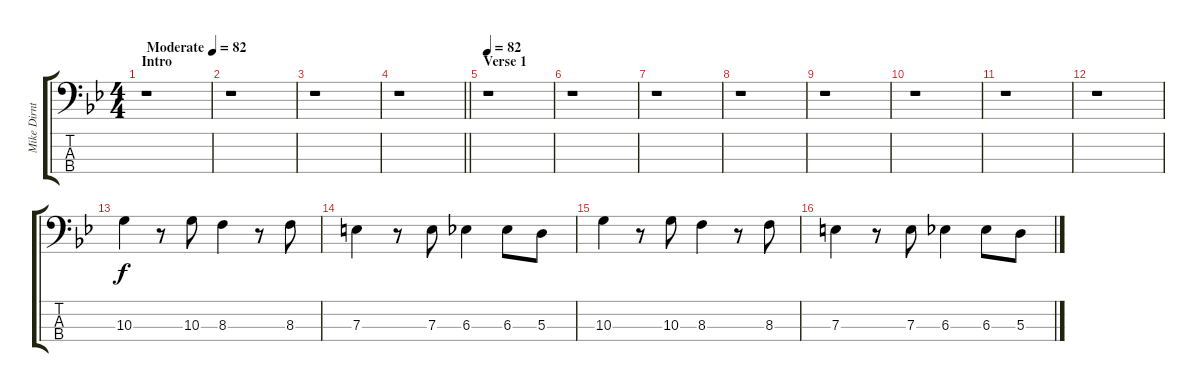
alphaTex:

\track ("Mike Dirnt - Bass" "Mike Dirnt") {instrument electricbassfinger}
\staff {score tabs}
\tuning (G2 D2 A1 E1) {hide}
\ts (4 4)
\section ("" "Intro")
\tempo (82 "Moderate")
\tempo 74
\tempo (82 "Moderate")
\clef f4
\ks gminor
r.1{dy f instrument electricbassfinger} |
r.1 |
r.1 |
\barLineRight lightlight
r.1 |
\section ("" "Verse 1")
\tempo 82
r.1 |
r.1 |
r.1 |
r.1 |
r.1 |
r.1 |
r.1 |
r.1 |
10.3.4 r.8 10.3.8 8.3.4 r.8 8.3.8 |
7.3.4 r.8 7.3.8 6.3.4 6.3.8 5.3.8 |
10.3.4 r.8 10.3.8 8.3.4 r.8 8.3.8 |
7.3.4 r.8 7.3.8 6.3.4 6.3.8 5.3.8
